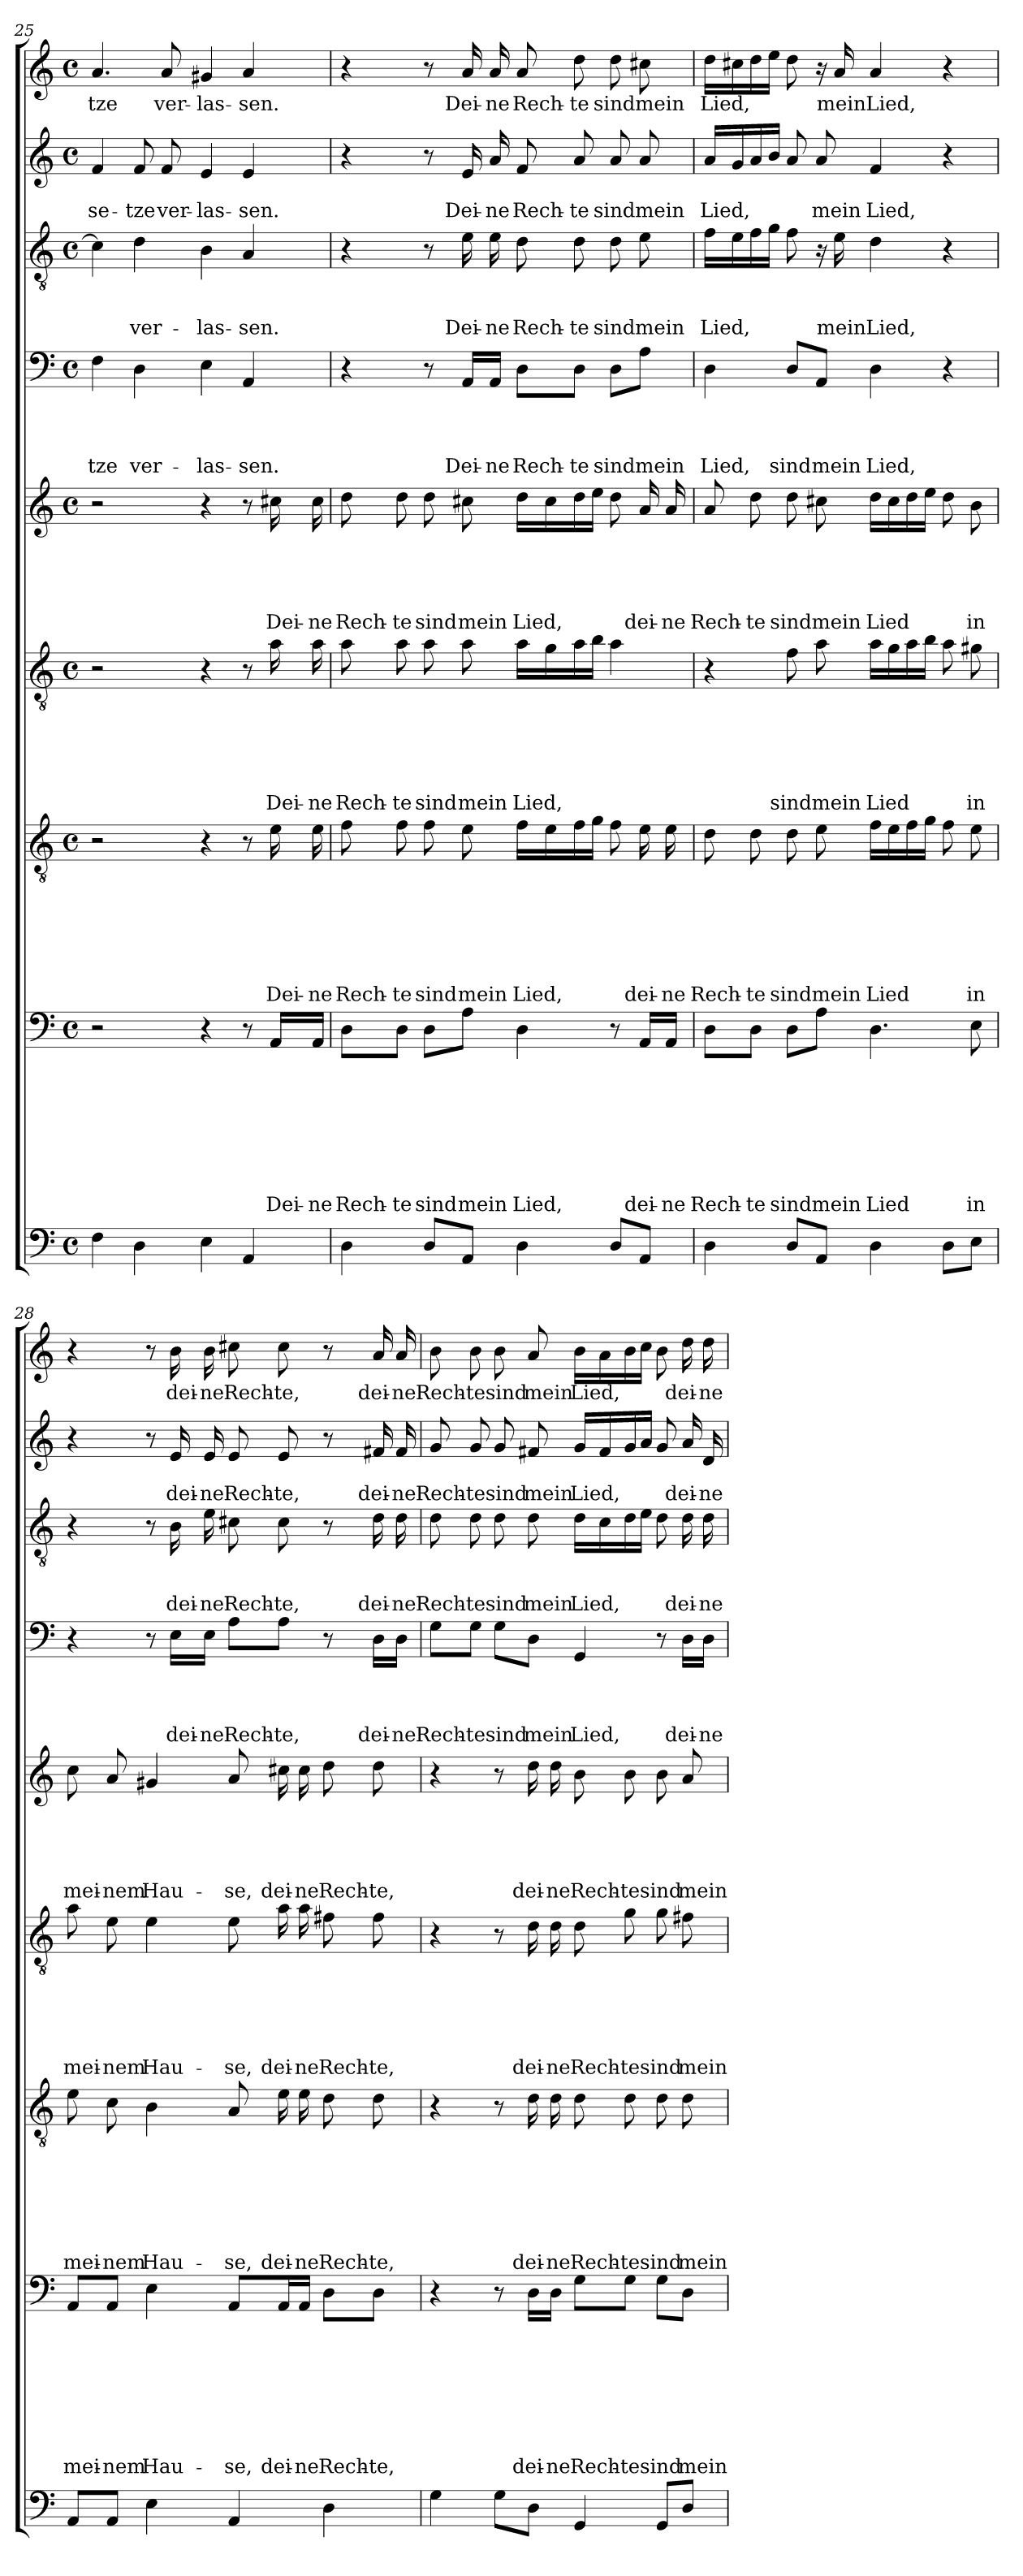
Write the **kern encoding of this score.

**kern	**kern	**text	**text	**text	**text	**text	**text	**text	**text	**kern	**text	**text	**text	**text	**text	**text	**text	**kern	**text	**text	**text	**text	**text	**text	**kern	**text	**text	**text	**text	**text	**kern	**text	**text	**text	**text	**kern	**text	**text	**text	**kern	**text	**text	**kern	**text
*part9	*part8	*part8	*part8	*part8	*part8	*part8	*part8	*part8	*part8	*part7	*part7	*part7	*part7	*part7	*part7	*part7	*part7	*part6	*part6	*part6	*part6	*part6	*part6	*part6	*part5	*part5	*part5	*part5	*part5	*part5	*part4	*part4	*part4	*part4	*part4	*part3	*part3	*part3	*part3	*part2	*part2	*part2	*part1	*part1
*staff9	*staff8	*staff8	*staff8	*staff8	*staff8	*staff8	*staff8	*staff8	*staff8	*staff7	*staff7	*staff7	*staff7	*staff7	*staff7	*staff7	*staff7	*staff6	*staff6	*staff6	*staff6	*staff6	*staff6	*staff6	*staff5	*staff5	*staff5	*staff5	*staff5	*staff5	*staff4	*staff4	*staff4	*staff4	*staff4	*staff3	*staff3	*staff3	*staff3	*staff2	*staff2	*staff2	*staff1	*staff1
!!LO:PB:g=z
*clefF4	*clefF4	*	*	*	*	*	*	*	*	*clefGv2	*	*	*	*	*	*	*	*clefGv2	*	*	*	*	*	*	*clefG2	*	*	*	*	*	*clefF4	*	*	*	*	*clefGv2	*	*	*	*clefG2	*	*	*clefG2	*
*k[]	*k[]	*	*	*	*	*	*	*	*	*k[]	*	*	*	*	*	*	*	*k[]	*	*	*	*	*	*	*k[]	*	*	*	*	*	*k[]	*	*	*	*	*k[]	*	*	*	*k[]	*	*	*k[]	*
*C:	*C:	*	*	*	*	*	*	*	*	*C:	*	*	*	*	*	*	*	*C:	*	*	*	*	*	*	*C:	*	*	*	*	*	*C:	*	*	*	*	*C:	*	*	*	*C:	*	*	*C:	*
*M4/4	*M4/4	*	*	*	*	*	*	*	*	*M4/4	*	*	*	*	*	*	*	*M4/4	*	*	*	*	*	*	*M4/4	*	*	*	*	*	*M4/4	*	*	*	*	*M4/4	*	*	*	*M4/4	*	*	*M4/4	*
*met(c)	*met(c)	*	*	*	*	*	*	*	*	*met(c)	*	*	*	*	*	*	*	*met(c)	*	*	*	*	*	*	*met(c)	*	*	*	*	*	*met(c)	*	*	*	*	*met(c)	*	*	*	*met(c)	*	*	*met(c)	*
=25	=25	=25	=25	=25	=25	=25	=25	=25	=25	=25	=25	=25	=25	=25	=25	=25	=25	=25	=25	=25	=25	=25	=25	=25	=25	=25	=25	=25	=25	=25	=25	=25	=25	=25	=25	=25	=25	=25	=25	=25	=25	=25	=25	=25
!	!	!	!	!	!	!	!	!	!	!	!	!	!	!	!	!	!	!	!	!	!	!	!	!	!	!	!	!	!	!	!	!	!	!	!LO:LY:b	!	!	!	!	!	!	!LO:LY:b	!	!LO:LY:b
4F\	2r	.	.	.	.	.	.	.	.	2r	.	.	.	.	.	.	.	2r	.	.	.	.	.	.	2r	.	.	.	.	.	4F\	.	.	.	-tze	4c\]	.	.	.	4f/	.	-se-	4.a/	-tze
!	!	!	!	!	!	!	!	!	!	!	!	!	!	!	!	!	!	!	!	!	!	!	!	!	!	!	!	!	!	!	!	!	!	!	!LO:LY:b	!	!	!	!LO:LY:b	!	!	!LO:LY:b	!	!
4D\	.	.	.	.	.	.	.	.	.	.	.	.	.	.	.	.	.	.	.	.	.	.	.	.	.	.	.	.	.	.	4D\	.	.	.	ver-	4d\	.	.	ver-	8f/	.	-tze	.	.
!	!	!	!	!	!	!	!	!	!	!	!	!	!	!	!	!	!	!	!	!	!	!	!	!	!	!	!	!	!	!	!	!	!	!	!	!	!	!	!	!	!	!LO:LY:b	!	!LO:LY:b
.	.	.	.	.	.	.	.	.	.	.	.	.	.	.	.	.	.	.	.	.	.	.	.	.	.	.	.	.	.	.	.	.	.	.	.	.	.	.	.	8f/	.	ver-	8a/	ver-
!	!	!	!	!	!	!	!	!	!	!	!	!	!	!	!	!	!	!	!	!	!	!	!	!	!	!	!	!	!	!	!	!	!	!	!LO:LY:b	!	!	!	!LO:LY:b	!	!	!LO:LY:b	!	!LO:LY:b
4E\	4r	.	.	.	.	.	.	.	.	4r	.	.	.	.	.	.	.	4r	.	.	.	.	.	.	4r	.	.	.	.	.	4E\	.	.	.	-las-	4B\	.	.	-las-	4e/	.	-las-	4g#X/	-las-
!	!	!	!	!	!	!	!	!	!	!	!	!	!	!	!	!	!	!	!	!	!	!	!	!	!	!	!	!	!	!	!	!	!	!	!LO:LY:b	!	!	!	!LO:LY:b	!	!	!LO:LY:b	!	!LO:LY:b
4AA/	8r	.	.	.	.	.	.	.	.	8r	.	.	.	.	.	.	.	8r	.	.	.	.	.	.	8r	.	.	.	.	.	4AA/	.	.	.	-sen.	4A/	.	.	-sen.	4e/	.	-sen.	4a/	-sen.
!	!	!	!	!	!	!	!	!	!LO:LY:b	!	!	!	!	!	!	!	!LO:LY:b	!	!	!	!	!	!	!LO:LY:b	!	!	!	!	!	!LO:LY:b	!	!	!	!	!	!	!	!	!	!	!	!	!	!
.	16AA/LL	.	.	.	.	.	.	.	Dei-	16e\	.	.	.	.	.	.	Dei-	16a\	.	.	.	.	.	Dei-	16cc#X\	.	.	.	.	Dei-	.	.	.	.	.	.	.	.	.	.	.	.	.	.
!	!	!	!	!	!	!	!	!	!LO:LY:b	!	!	!	!	!	!	!	!LO:LY:b	!	!	!	!	!	!	!LO:LY:b	!	!	!	!	!	!LO:LY:b	!	!	!	!	!	!	!	!	!	!	!	!	!	!
.	16AA/JJ	.	.	.	.	.	.	.	-ne	16e\	.	.	.	.	.	.	-ne	16a\	.	.	.	.	.	-ne	16cc#\	.	.	.	.	-ne	.	.	.	.	.	.	.	.	.	.	.	.	.	.
=26	=26	=26	=26	=26	=26	=26	=26	=26	=26	=26	=26	=26	=26	=26	=26	=26	=26	=26	=26	=26	=26	=26	=26	=26	=26	=26	=26	=26	=26	=26	=26	=26	=26	=26	=26	=26	=26	=26	=26	=26	=26	=26	=26	=26
!	!	!	!	!	!	!	!	!	!LO:LY:b	!	!	!	!	!	!	!	!LO:LY:b	!	!	!	!	!	!	!LO:LY:b	!	!	!	!	!	!LO:LY:b	!	!	!	!	!	!	!	!	!	!	!	!	!	!
4D\	8D\L	.	.	.	.	.	.	.	Rech-	8f\	.	.	.	.	.	.	Rech-	8a\	.	.	.	.	.	Rech-	8dd\	.	.	.	.	Rech-	4r	.	.	.	.	4r	.	.	.	4r	.	.	4r	.
!	!	!	!	!	!	!	!	!	!LO:LY:b	!	!	!	!	!	!	!	!LO:LY:b	!	!	!	!	!	!	!LO:LY:b	!	!	!	!	!	!LO:LY:b	!	!	!	!	!	!	!	!	!	!	!	!	!	!
.	8D\J	.	.	.	.	.	.	.	-te	8f\	.	.	.	.	.	.	-te	8a\	.	.	.	.	.	-te	8dd\	.	.	.	.	-te	.	.	.	.	.	.	.	.	.	.	.	.	.	.
!	!	!	!	!	!	!	!	!	!LO:LY:b	!	!	!	!	!	!	!	!LO:LY:b	!	!	!	!	!	!	!LO:LY:b	!	!	!	!	!	!LO:LY:b	!	!	!	!	!	!	!	!	!	!	!	!	!	!
8D/L	8D\L	.	.	.	.	.	.	.	sind	8f\	.	.	.	.	.	.	sind	8a\	.	.	.	.	.	sind	8dd\	.	.	.	.	sind	8r	.	.	.	.	8r	.	.	.	8r	.	.	8r	.
!	!	!	!	!	!	!	!	!	!LO:LY:b	!	!	!	!	!	!	!	!LO:LY:b	!	!	!	!	!	!	!LO:LY:b	!	!	!	!	!	!LO:LY:b	!	!	!	!	!LO:LY:b	!	!	!	!LO:LY:b	!	!	!LO:LY:b	!	!LO:LY:b
8AA/J	8A\J	.	.	.	.	.	.	.	mein	8e\	.	.	.	.	.	.	mein	8a\	.	.	.	.	.	mein	8cc#X\	.	.	.	.	mein	16AA/LL	.	.	.	Dei-	16e\	.	.	Dei-	16e/	.	Dei-	16a/	Dei-
!	!	!	!	!	!	!	!	!	!	!	!	!	!	!	!	!	!	!	!	!	!	!	!	!	!	!	!	!	!	!	!	!	!	!	!LO:LY:b	!	!	!	!LO:LY:b	!	!	!LO:LY:b	!	!LO:LY:b
.	.	.	.	.	.	.	.	.	.	.	.	.	.	.	.	.	.	.	.	.	.	.	.	.	.	.	.	.	.	.	16AA/JJ	.	.	.	-ne	16e\	.	.	-ne	16a/	.	-ne	16a/	-ne
!	!	!	!	!	!	!	!	!	!LO:LY:b	!	!	!	!	!	!	!	!LO:LY:b	!	!	!	!	!	!	!LO:LY:b	!	!	!	!	!	!LO:LY:b	!	!	!	!	!LO:LY:b	!	!	!	!LO:LY:b	!	!	!LO:LY:b	!	!LO:LY:b
4D\	4D\	.	.	.	.	.	.	.	Lied,	16f\LL	.	.	.	.	.	.	Lied,	16a\LL	.	.	.	.	.	Lied,	16dd\LL	.	.	.	.	Lied,	8D\L	.	.	.	Rech-	8d\	.	.	Rech-	8f/	.	Rech-	8a/	Rech-
.	.	.	.	.	.	.	.	.	.	16e\	.	.	.	.	.	.	.	16g\	.	.	.	.	.	.	16cc#\	.	.	.	.	.	.	.	.	.	.	.	.	.	.	.	.	.	.	.
!	!	!	!	!	!	!	!	!	!	!	!	!	!	!	!	!	!	!	!	!	!	!	!	!	!	!	!	!	!	!	!	!	!	!	!LO:LY:b	!	!	!	!LO:LY:b	!	!	!LO:LY:b	!	!LO:LY:b
.	.	.	.	.	.	.	.	.	.	16f\	.	.	.	.	.	.	.	16a\	.	.	.	.	.	.	16dd\	.	.	.	.	.	8D\J	.	.	.	-te	8d\	.	.	-te	8a/	.	-te	8dd\	-te
.	.	.	.	.	.	.	.	.	.	16g\JJ	.	.	.	.	.	.	.	16b\JJ	.	.	.	.	.	.	16ee\JJ	.	.	.	.	.	.	.	.	.	.	.	.	.	.	.	.	.	.	.
!	!	!	!	!	!	!	!	!	!	!	!	!	!	!	!	!	!	!	!	!	!	!	!	!	!	!	!	!	!	!	!	!	!	!	!LO:LY:b	!	!	!	!LO:LY:b	!	!	!LO:LY:b	!	!LO:LY:b
8D/L	8r	.	.	.	.	.	.	.	.	8f\	.	.	.	.	.	.	.	4a\	.	.	.	.	.	.	8dd\	.	.	.	.	.	8D\L	.	.	.	sind	8d\	.	.	sind	8a/	.	sind	8dd\	sind
!	!	!	!	!	!	!	!	!	!LO:LY:b	!	!	!	!	!	!	!	!LO:LY:b	!	!	!	!	!	!	!	!	!	!	!	!	!LO:LY:b	!	!	!	!	!LO:LY:b	!	!	!	!LO:LY:b	!	!	!LO:LY:b	!	!LO:LY:b
8AA/J	16AA/LL	.	.	.	.	.	.	.	dei-	16e\	.	.	.	.	.	.	dei-	.	.	.	.	.	.	.	16a/	.	.	.	.	dei-	8A\J	.	.	.	mein	8e\	.	.	mein	8a/	.	mein	8cc#X\	mein
!	!	!	!	!	!	!	!	!	!LO:LY:b	!	!	!	!	!	!	!	!LO:LY:b	!	!	!	!	!	!	!	!	!	!	!	!	!LO:LY:b	!	!	!	!	!	!	!	!	!	!	!	!	!	!
.	16AA/JJ	.	.	.	.	.	.	.	-ne	16e\	.	.	.	.	.	.	-ne	.	.	.	.	.	.	.	16a/	.	.	.	.	-ne	.	.	.	.	.	.	.	.	.	.	.	.	.	.
!!LO:LB:g=z
=27	=27	=27	=27	=27	=27	=27	=27	=27	=27	=27	=27	=27	=27	=27	=27	=27	=27	=27	=27	=27	=27	=27	=27	=27	=27	=27	=27	=27	=27	=27	=27	=27	=27	=27	=27	=27	=27	=27	=27	=27	=27	=27	=27	=27
!	!	!	!	!	!	!	!	!	!LO:LY:b	!	!	!	!	!	!	!	!LO:LY:b	!	!	!	!	!	!	!	!	!	!	!	!	!LO:LY:b	!	!	!	!	!LO:LY:b	!	!	!	!LO:LY:b	!	!	!LO:LY:b	!	!LO:LY:b
4D\	8D\L	.	.	.	.	.	.	.	Rech-	8d\	.	.	.	.	.	.	Rech-	4r	.	.	.	.	.	.	8a/	.	.	.	.	Rech-	4D\	.	.	.	Lied,	16f\LL	.	.	Lied,	16a/LL	.	Lied,	16dd\LL	Lied,
.	.	.	.	.	.	.	.	.	.	.	.	.	.	.	.	.	.	.	.	.	.	.	.	.	.	.	.	.	.	.	.	.	.	.	.	16e\	.	.	.	16g/	.	.	16cc#X\	.
!	!	!	!	!	!	!	!	!	!LO:LY:b	!	!	!	!	!	!	!	!LO:LY:b	!	!	!	!	!	!	!	!	!	!	!	!	!LO:LY:b	!	!	!	!	!	!	!	!	!	!	!	!	!	!
.	8D\J	.	.	.	.	.	.	.	-te	8d\	.	.	.	.	.	.	-te	.	.	.	.	.	.	.	8dd\	.	.	.	.	-te	.	.	.	.	.	16f\	.	.	.	16a/	.	.	16dd\	.
.	.	.	.	.	.	.	.	.	.	.	.	.	.	.	.	.	.	.	.	.	.	.	.	.	.	.	.	.	.	.	.	.	.	.	.	16g\JJ	.	.	.	16b/JJ	.	.	16ee\JJ	.
!	!	!	!	!	!	!	!	!	!LO:LY:b	!	!	!	!	!	!	!	!LO:LY:b	!	!	!	!	!	!	!LO:LY:b	!	!	!	!	!	!LO:LY:b	!	!	!	!	!LO:LY:b	!	!	!	!	!	!	!	!	!
8D/L	8D\L	.	.	.	.	.	.	.	sind	8d\	.	.	.	.	.	.	sind	8f\	.	.	.	.	.	sind	8dd\	.	.	.	.	sind	8D/L	.	.	.	sind	8f\	.	.	.	8a/	.	.	8dd\	.
!	!	!	!	!	!	!	!	!	!LO:LY:b	!	!	!	!	!	!	!	!LO:LY:b	!	!	!	!	!	!	!LO:LY:b	!	!	!	!	!	!LO:LY:b	!	!	!	!	!LO:LY:b	!	!	!	!	!	!	!LO:LY:b	!	!
8AA/J	8A\J	.	.	.	.	.	.	.	mein	8e\	.	.	.	.	.	.	mein	8a\	.	.	.	.	.	mein	8cc#X\	.	.	.	.	mein	8AA/J	.	.	.	mein	16r	.	.	.	8a/	.	mein	16r	.
!	!	!	!	!	!	!	!	!	!	!	!	!	!	!	!	!	!	!	!	!	!	!	!	!	!	!	!	!	!	!	!	!	!	!	!	!	!	!	!LO:LY:b	!	!	!	!	!LO:LY:b
.	.	.	.	.	.	.	.	.	.	.	.	.	.	.	.	.	.	.	.	.	.	.	.	.	.	.	.	.	.	.	.	.	.	.	.	16e\	.	.	mein	.	.	.	16a/	mein
!	!	!	!	!	!	!	!	!	!LO:LY:b	!	!	!	!	!	!	!	!LO:LY:b	!	!	!	!	!	!	!LO:LY:b	!	!	!	!	!	!LO:LY:b	!	!	!	!	!LO:LY:b	!	!	!	!LO:LY:b	!	!	!LO:LY:b	!	!LO:LY:b
4D\	4.D\	.	.	.	.	.	.	.	Lied	16f\LL	.	.	.	.	.	.	Lied	16a\LL	.	.	.	.	.	Lied	16dd\LL	.	.	.	.	Lied	4D\	.	.	.	Lied,	4d\	.	.	Lied,	4f/	.	Lied,	4a/	Lied,
.	.	.	.	.	.	.	.	.	.	16e\	.	.	.	.	.	.	.	16g\	.	.	.	.	.	.	16cc#\	.	.	.	.	.	.	.	.	.	.	.	.	.	.	.	.	.	.	.
.	.	.	.	.	.	.	.	.	.	16f\	.	.	.	.	.	.	.	16a\	.	.	.	.	.	.	16dd\	.	.	.	.	.	.	.	.	.	.	.	.	.	.	.	.	.	.	.
.	.	.	.	.	.	.	.	.	.	16g\JJ	.	.	.	.	.	.	.	16b\JJ	.	.	.	.	.	.	16ee\JJ	.	.	.	.	.	.	.	.	.	.	.	.	.	.	.	.	.	.	.
8D\L	.	.	.	.	.	.	.	.	.	8f\	.	.	.	.	.	.	.	8a\	.	.	.	.	.	.	8dd\	.	.	.	.	.	4r	.	.	.	.	4r	.	.	.	4r	.	.	4r	.
!	!	!	!	!	!	!	!	!	!LO:LY:b	!	!	!	!	!	!	!	!LO:LY:b	!	!	!	!	!	!	!LO:LY:b	!	!	!	!	!	!LO:LY:b	!	!	!	!	!	!	!	!	!	!	!	!	!	!
8E\J	8E\	.	.	.	.	.	.	.	in	8e\	.	.	.	.	.	.	in	8g#X\	.	.	.	.	.	in	8b\	.	.	.	.	in	.	.	.	.	.	.	.	.	.	.	.	.	.	.
=28	=28	=28	=28	=28	=28	=28	=28	=28	=28	=28	=28	=28	=28	=28	=28	=28	=28	=28	=28	=28	=28	=28	=28	=28	=28	=28	=28	=28	=28	=28	=28	=28	=28	=28	=28	=28	=28	=28	=28	=28	=28	=28	=28	=28
!	!	!	!	!	!	!	!	!	!LO:LY:b	!	!	!	!	!	!	!	!LO:LY:b	!	!	!	!	!	!	!LO:LY:b	!	!	!	!	!	!LO:LY:b	!	!	!	!	!	!	!	!	!	!	!	!	!	!
8AA/L	8AA/L	.	.	.	.	.	.	.	mei-	8e\	.	.	.	.	.	.	mei-	8a\	.	.	.	.	.	mei-	8cc\	.	.	.	.	mei-	4r	.	.	.	.	4r	.	.	.	4r	.	.	4r	.
!	!	!	!	!	!	!	!	!	!LO:LY:b	!	!	!	!	!	!	!	!LO:LY:b	!	!	!	!	!	!	!LO:LY:b	!	!	!	!	!	!LO:LY:b	!	!	!	!	!	!	!	!	!	!	!	!	!	!
8AA/J	8AA/J	.	.	.	.	.	.	.	-nem	8c\	.	.	.	.	.	.	-nem	8e\	.	.	.	.	.	-nem	8a/	.	.	.	.	-nem	.	.	.	.	.	.	.	.	.	.	.	.	.	.
!	!	!	!	!	!	!	!	!	!LO:LY:b	!	!	!	!	!	!	!	!LO:LY:b	!	!	!	!	!	!	!LO:LY:b	!	!	!	!	!	!LO:LY:b	!	!	!	!	!	!	!	!	!	!	!	!	!	!
4E\	4E\	.	.	.	.	.	.	.	Hau-	4B\	.	.	.	.	.	.	Hau-	4e\	.	.	.	.	.	Hau-	4g#X/	.	.	.	.	Hau-	8r	.	.	.	.	8r	.	.	.	8r	.	.	8r	.
!	!	!	!	!	!	!	!	!	!	!	!	!	!	!	!	!	!	!	!	!	!	!	!	!	!	!	!	!	!	!	!	!	!	!	!LO:LY:b	!	!	!	!LO:LY:b	!	!	!LO:LY:b	!	!LO:LY:b
.	.	.	.	.	.	.	.	.	.	.	.	.	.	.	.	.	.	.	.	.	.	.	.	.	.	.	.	.	.	.	16E\LL	.	.	.	dei-	16B\	.	.	dei-	16e/	.	dei-	16b\	dei-
!	!	!	!	!	!	!	!	!	!	!	!	!	!	!	!	!	!	!	!	!	!	!	!	!	!	!	!	!	!	!	!	!	!	!	!LO:LY:b	!	!	!	!LO:LY:b	!	!	!LO:LY:b	!	!LO:LY:b
.	.	.	.	.	.	.	.	.	.	.	.	.	.	.	.	.	.	.	.	.	.	.	.	.	.	.	.	.	.	.	16E\JJ	.	.	.	-ne	16e\	.	.	-ne	16e/	.	-ne	16b\	-ne
!	!	!	!	!	!	!	!	!	!LO:LY:b	!	!	!	!	!	!	!	!LO:LY:b	!	!	!	!	!	!	!LO:LY:b	!	!	!	!	!	!LO:LY:b	!	!	!	!	!LO:LY:b	!	!	!	!LO:LY:b	!	!	!LO:LY:b	!	!LO:LY:b
4AA/	8AA/L	.	.	.	.	.	.	.	-se,	8A/	.	.	.	.	.	.	-se,	8e\	.	.	.	.	.	-se,	8a/	.	.	.	.	-se,	8A\L	.	.	.	Rech-	8c#X\	.	.	Rech-	8e/	.	Rech-	8cc#X\	Rech-
!	!	!	!	!	!	!	!	!	!LO:LY:b	!	!	!	!	!	!	!	!LO:LY:b	!	!	!	!	!	!	!LO:LY:b	!	!	!	!	!	!LO:LY:b	!	!	!	!	!LO:LY:b	!	!	!	!LO:LY:b	!	!	!LO:LY:b	!	!LO:LY:b
.	16AA/L	.	.	.	.	.	.	.	dei-	16e\	.	.	.	.	.	.	dei-	16a\	.	.	.	.	.	dei-	16cc#X\	.	.	.	.	dei-	8A\J	.	.	.	-te,	8c#\	.	.	-te,	8e/	.	-te,	8cc#\	-te,
!	!	!	!	!	!	!	!	!	!LO:LY:b	!	!	!	!	!	!	!	!LO:LY:b	!	!	!	!	!	!	!LO:LY:b	!	!	!	!	!	!LO:LY:b	!	!	!	!	!	!	!	!	!	!	!	!	!	!
.	16AA/JJ	.	.	.	.	.	.	.	-ne	16e\	.	.	.	.	.	.	-ne	16a\	.	.	.	.	.	-ne	16cc#\	.	.	.	.	-ne	.	.	.	.	.	.	.	.	.	.	.	.	.	.
!	!	!	!	!	!	!	!	!	!LO:LY:b	!	!	!	!	!	!	!	!LO:LY:b	!	!	!	!	!	!	!LO:LY:b	!	!	!	!	!	!LO:LY:b	!	!	!	!	!	!	!	!	!	!	!	!	!	!
4D\	8D\L	.	.	.	.	.	.	.	Rech-	8d\	.	.	.	.	.	.	Rech-	8f#X\	.	.	.	.	.	Rech-	8dd\	.	.	.	.	Rech-	8r	.	.	.	.	8r	.	.	.	8r	.	.	8r	.
!	!	!	!	!	!	!	!	!	!LO:LY:b	!	!	!	!	!	!	!	!LO:LY:b	!	!	!	!	!	!	!LO:LY:b	!	!	!	!	!	!LO:LY:b	!	!	!	!	!LO:LY:b	!	!	!	!LO:LY:b	!	!	!LO:LY:b	!	!LO:LY:b
.	8D\J	.	.	.	.	.	.	.	-te,	8d\	.	.	.	.	.	.	-te,	8f#\	.	.	.	.	.	-te,	8dd\	.	.	.	.	-te,	16D\LL	.	.	.	dei-	16d\	.	.	dei-	16f#X/	.	dei-	16a/	dei-
!	!	!	!	!	!	!	!	!	!	!	!	!	!	!	!	!	!	!	!	!	!	!	!	!	!	!	!	!	!	!	!	!	!	!	!LO:LY:b	!	!	!	!LO:LY:b	!	!	!LO:LY:b	!	!LO:LY:b
.	.	.	.	.	.	.	.	.	.	.	.	.	.	.	.	.	.	.	.	.	.	.	.	.	.	.	.	.	.	.	16D\JJ	.	.	.	-ne	16d\	.	.	-ne	16f#/	.	-ne	16a/	-ne
!!LO:PB:g=z
=29	=29	=29	=29	=29	=29	=29	=29	=29	=29	=29	=29	=29	=29	=29	=29	=29	=29	=29	=29	=29	=29	=29	=29	=29	=29	=29	=29	=29	=29	=29	=29	=29	=29	=29	=29	=29	=29	=29	=29	=29	=29	=29	=29	=29
!	!	!	!	!	!	!	!	!	!	!	!	!	!	!	!	!	!	!	!	!	!	!	!	!	!	!	!	!	!	!	!	!	!	!	!LO:LY:b	!	!	!	!LO:LY:b	!	!	!LO:LY:b	!	!LO:LY:b
4G\	4r	.	.	.	.	.	.	.	.	4r	.	.	.	.	.	.	.	4r	.	.	.	.	.	.	4r	.	.	.	.	.	8G\L	.	.	.	Rech-	8d\	.	.	Rech-	8g/	.	Rech-	8b\	Rech-
!	!	!	!	!	!	!	!	!	!	!	!	!	!	!	!	!	!	!	!	!	!	!	!	!	!	!	!	!	!	!	!	!	!	!	!LO:LY:b	!	!	!	!LO:LY:b	!	!	!LO:LY:b	!	!LO:LY:b
.	.	.	.	.	.	.	.	.	.	.	.	.	.	.	.	.	.	.	.	.	.	.	.	.	.	.	.	.	.	.	8G\J	.	.	.	-te	8d\	.	.	-te	8g/	.	-te	8b\	-te
!	!	!	!	!	!	!	!	!	!	!	!	!	!	!	!	!	!	!	!	!	!	!	!	!	!	!	!	!	!	!	!	!	!	!	!LO:LY:b	!	!	!	!LO:LY:b	!	!	!LO:LY:b	!	!LO:LY:b
8G\L	8r	.	.	.	.	.	.	.	.	8r	.	.	.	.	.	.	.	8r	.	.	.	.	.	.	8r	.	.	.	.	.	8G\L	.	.	.	sind	8d\	.	.	sind	8g/	.	sind	8b\	sind
!	!	!	!	!	!	!	!	!	!LO:LY:b	!	!	!	!	!	!	!	!LO:LY:b	!	!	!	!	!	!	!LO:LY:b	!	!	!	!	!	!LO:LY:b	!	!	!	!	!LO:LY:b	!	!	!	!LO:LY:b	!	!	!LO:LY:b	!	!LO:LY:b
8D\J	16D\LL	.	.	.	.	.	.	.	dei-	16d\	.	.	.	.	.	.	dei-	16d\	.	.	.	.	.	dei-	16dd\	.	.	.	.	dei-	8D\J	.	.	.	mein	8d\	.	.	mein	8f#X/	.	mein	8a/	mein
!	!	!	!	!	!	!	!	!	!LO:LY:b	!	!	!	!	!	!	!	!LO:LY:b	!	!	!	!	!	!	!LO:LY:b	!	!	!	!	!	!LO:LY:b	!	!	!	!	!	!	!	!	!	!	!	!	!	!
.	16D\JJ	.	.	.	.	.	.	.	-ne	16d\	.	.	.	.	.	.	-ne	16d\	.	.	.	.	.	-ne	16dd\	.	.	.	.	-ne	.	.	.	.	.	.	.	.	.	.	.	.	.	.
!	!	!	!	!	!	!	!	!	!LO:LY:b	!	!	!	!	!	!	!	!LO:LY:b	!	!	!	!	!	!	!LO:LY:b	!	!	!	!	!	!LO:LY:b	!	!	!	!	!LO:LY:b	!	!	!	!LO:LY:b	!	!	!LO:LY:b	!	!LO:LY:b
4GG/	8G\L	.	.	.	.	.	.	.	Rech-	8d\	.	.	.	.	.	.	Rech-	8d\	.	.	.	.	.	Rech-	8b\	.	.	.	.	Rech-	4GG/	.	.	.	Lied,	16d\LL	.	.	Lied,	16g/LL	.	Lied,	16b\LL	Lied,
.	.	.	.	.	.	.	.	.	.	.	.	.	.	.	.	.	.	.	.	.	.	.	.	.	.	.	.	.	.	.	.	.	.	.	.	16c\	.	.	.	16f#/	.	.	16a\	.
!	!	!	!	!	!	!	!	!	!LO:LY:b	!	!	!	!	!	!	!	!LO:LY:b	!	!	!	!	!	!	!LO:LY:b	!	!	!	!	!	!LO:LY:b	!	!	!	!	!	!	!	!	!	!	!	!	!	!
.	8G\J	.	.	.	.	.	.	.	-te	8d\	.	.	.	.	.	.	-te	8g\	.	.	.	.	.	-te	8b\	.	.	.	.	-te	.	.	.	.	.	16d\	.	.	.	16g/	.	.	16b\	.
.	.	.	.	.	.	.	.	.	.	.	.	.	.	.	.	.	.	.	.	.	.	.	.	.	.	.	.	.	.	.	.	.	.	.	.	16e\JJ	.	.	.	16a/JJ	.	.	16cc\JJ	.
!	!	!	!	!	!	!	!	!	!LO:LY:b	!	!	!	!	!	!	!	!LO:LY:b	!	!	!	!	!	!	!LO:LY:b	!	!	!	!	!	!LO:LY:b	!	!	!	!	!	!	!	!	!	!	!	!	!	!
8GG/L	8G\L	.	.	.	.	.	.	.	sind	8d\	.	.	.	.	.	.	sind	8g\	.	.	.	.	.	sind	8b\	.	.	.	.	sind	8r	.	.	.	.	8d\	.	.	.	8g/	.	.	8b\	.
!	!	!	!	!	!	!	!	!	!LO:LY:b	!	!	!	!	!	!	!	!LO:LY:b	!	!	!	!	!	!	!LO:LY:b	!	!	!	!	!	!LO:LY:b	!	!	!	!	!LO:LY:b	!	!	!	!LO:LY:b	!	!	!LO:LY:b	!	!LO:LY:b
8D/J	8D\J	.	.	.	.	.	.	.	mein	8d\	.	.	.	.	.	.	mein	8f#X\	.	.	.	.	.	mein	8a/	.	.	.	.	mein	16D\LL	.	.	.	dei-	16d\	.	.	dei-	16a/	.	dei-	16dd\	dei-
!	!	!	!	!	!	!	!	!	!	!	!	!	!	!	!	!	!	!	!	!	!	!	!	!	!	!	!	!	!	!	!	!	!	!	!LO:LY:b	!	!	!	!LO:LY:b	!	!	!LO:LY:b	!	!LO:LY:b
.	.	.	.	.	.	.	.	.	.	.	.	.	.	.	.	.	.	.	.	.	.	.	.	.	.	.	.	.	.	.	16D\JJ	.	.	.	-ne	16d\	.	.	-ne	16d/	.	-ne	16dd\	-ne
=	=	=	=	=	=	=	=	=	=	=	=	=	=	=	=	=	=	=	=	=	=	=	=	=	=	=	=	=	=	=	=	=	=	=	=	=	=	=	=	=	=	=	=	=
*-	*-	*-	*-	*-	*-	*-	*-	*-	*-	*-	*-	*-	*-	*-	*-	*-	*-	*-	*-	*-	*-	*-	*-	*-	*-	*-	*-	*-	*-	*-	*-	*-	*-	*-	*-	*-	*-	*-	*-	*-	*-	*-	*-	*-
